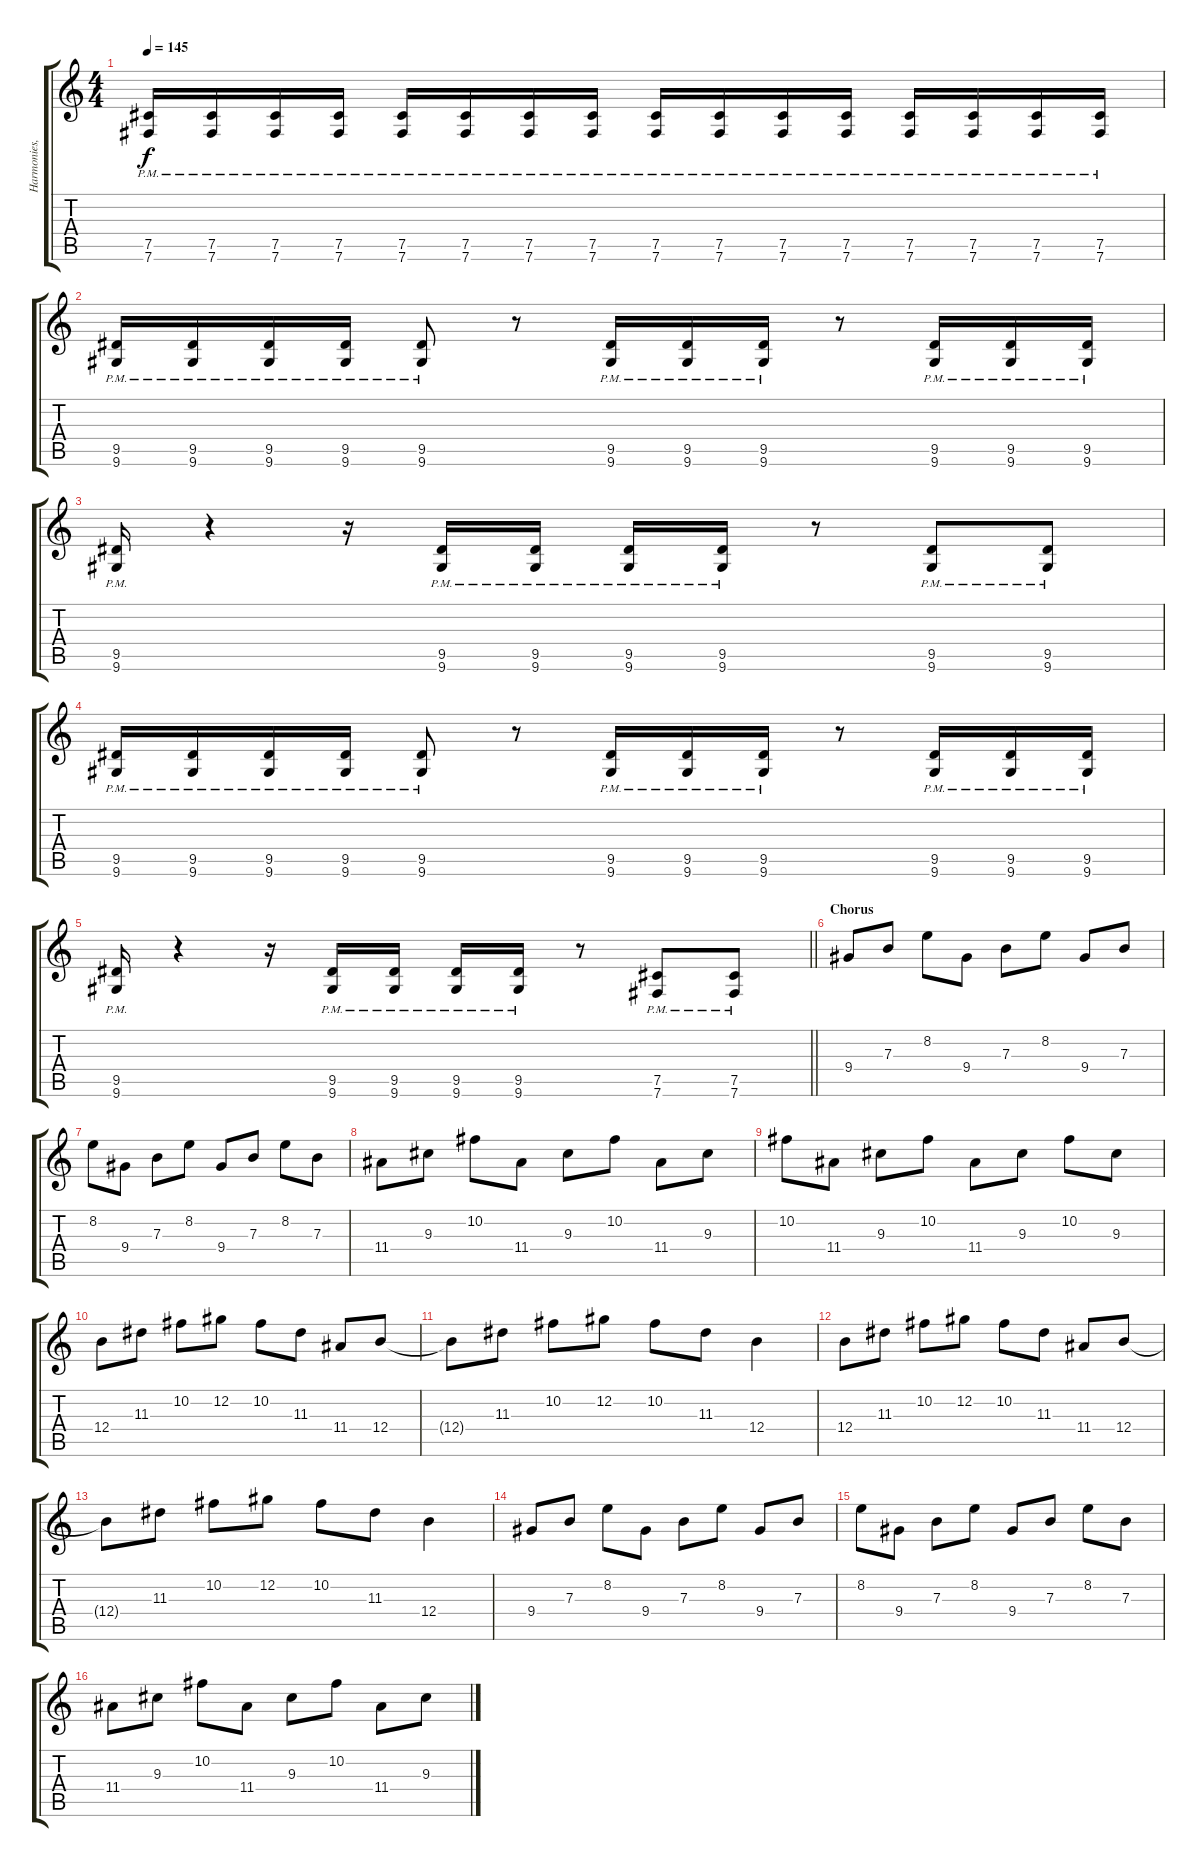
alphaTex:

\track ("Harmonies, clean, backing" "Harmonies,") {instrument overdrivenguitar}
\staff {score tabs}
\tuning (Db4 Ab3 E3 B2 Gb2 B1) {hide}
\ts (4 4)
\tempo 145
\clef g2
\ks c
(7.5{pm} 7.6{pm}).16{dy f} (7.5{pm} 7.6{pm}).16 (7.5{pm} 7.6{pm}).16 (7.5{pm} 7.6{pm}).16 (7.5{pm} 7.6{pm}).16 (7.5{pm} 7.6{pm}).16 (7.5{pm} 7.6{pm}).16 (7.5{pm} 7.6{pm}).16 (7.5{pm} 7.6{pm}).16 (7.5{pm} 7.6{pm}).16 (7.5{pm} 7.6{pm}).16 (7.5{pm} 7.6{pm}).16 (7.5{pm} 7.6{pm}).16 (7.5{pm} 7.6{pm}).16 (7.5{pm} 7.6{pm}).16 (7.5{pm} 7.6{pm}).16 |
(9.5{pm} 9.6{pm}).16 (9.5{pm} 9.6{pm}).16 (9.5{pm} 9.6{pm}).16 (9.5{pm} 9.6{pm}).16 (9.5{pm} 9.6{pm}).8 r.8 (9.5{pm} 9.6{pm}).16 (9.5{pm} 9.6{pm}).16 (9.5{pm} 9.6{pm}).16 r.8 (9.5{pm} 9.6{pm}).16 (9.5{pm} 9.6{pm}).16 (9.5{pm} 9.6{pm}).16 |
(9.5{pm} 9.6{pm}).16 r.4 r.16 (9.5{pm} 9.6{pm}).16 (9.5{pm} 9.6{pm}).16 (9.5{pm} 9.6{pm}).16 (9.5{pm} 9.6{pm}).16 r.8 (9.5{pm} 9.6{pm}).8 (9.5{pm} 9.6{pm}).8 |
(9.5{pm} 9.6{pm}).16 (9.5{pm} 9.6{pm}).16 (9.5{pm} 9.6{pm}).16 (9.5{pm} 9.6{pm}).16 (9.5{pm} 9.6{pm}).8 r.8 (9.5{pm} 9.6{pm}).16 (9.5{pm} 9.6{pm}).16 (9.5{pm} 9.6{pm}).16 r.8 (9.5{pm} 9.6{pm}).16 (9.5{pm} 9.6{pm}).16 (9.5{pm} 9.6{pm}).16 |
\barLineRight lightlight
(9.5{pm} 9.6{pm}).16 r.4 r.16 (9.5{pm} 9.6{pm}).16 (9.5{pm} 9.6{pm}).16 (9.5{pm} 9.6{pm}).16 (9.5{pm} 9.6{pm}).16 r.8 (7.5{pm} 7.6{pm}).8 (7.5{pm} 7.6{pm}).8 |
\section ("" "Chorus")
9.4.8{balance 0 instrument overdrivenguitar} 7.3.8 8.2.8 9.4.8 7.3.8 8.2.8 9.4.8 7.3.8 |
8.2.8 9.4.8 7.3.8 8.2.8 9.4.8 7.3.8 8.2.8 7.3.8 |
11.4.8 9.3.8 10.2.8 11.4.8 9.3.8 10.2.8 11.4.8 9.3.8 |
10.2.8 11.4.8 9.3.8 10.2.8 11.4.8 9.3.8 10.2.8 9.3.8 |
12.4.8 11.3.8 10.2.8 12.2.8 10.2.8 11.3.8 11.4.8 12.4.8 |
12.4{t}.8 11.3.8 10.2.8 12.2.8 10.2.8 11.3.8 12.4.4 |
12.4.8 11.3.8 10.2.8 12.2.8 10.2.8 11.3.8 11.4.8 12.4.8 |
12.4{t}.8 11.3.8 10.2.8 12.2.8 10.2.8 11.3.8 12.4.4 |
9.4.8{instrument overdrivenguitar} 7.3.8 8.2.8 9.4.8 7.3.8 8.2.8 9.4.8 7.3.8 |
8.2.8 9.4.8 7.3.8 8.2.8 9.4.8 7.3.8 8.2.8 7.3.8 |
11.4.8 9.3.8 10.2.8 11.4.8 9.3.8 10.2.8 11.4.8 9.3.8
